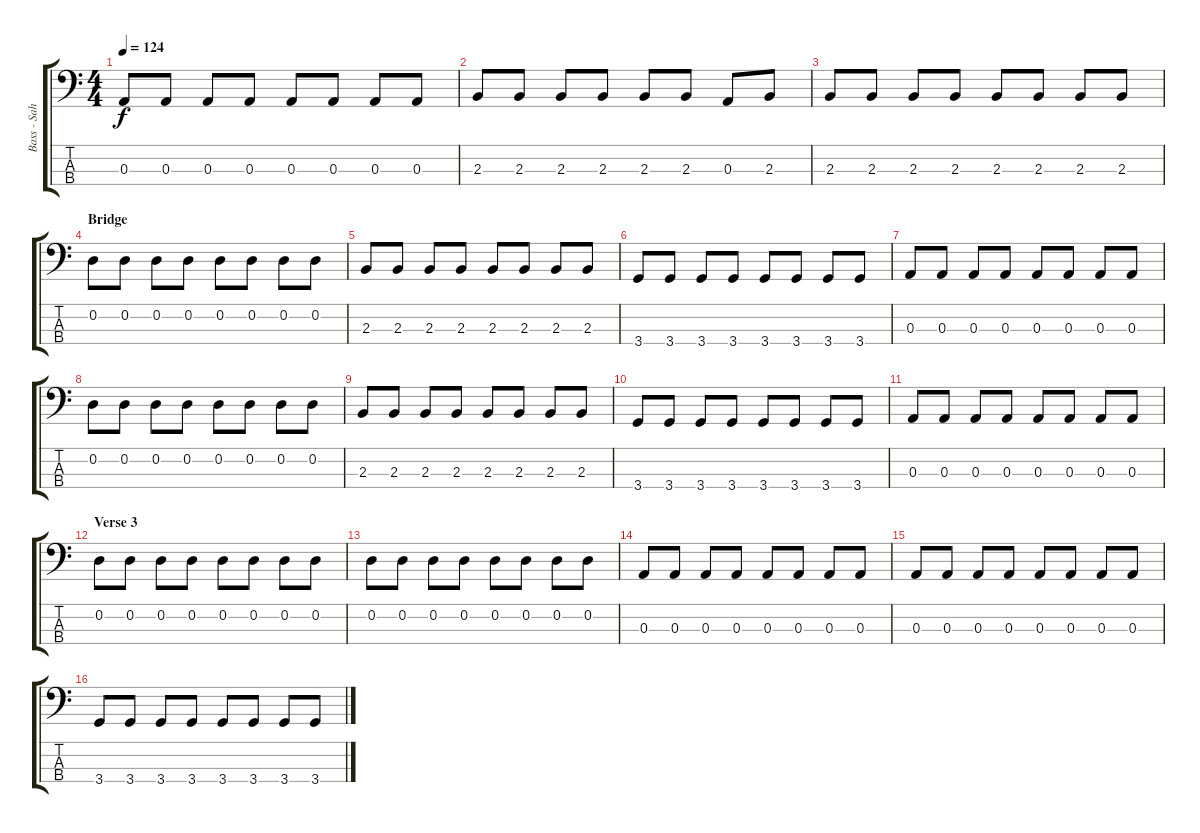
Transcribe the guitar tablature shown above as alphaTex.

\track ("Bass - Sahnie" "Bass - Sah") {instrument electricbasspick}
\staff {score tabs}
\tuning (G2 D2 A1 E1) {hide}
\ts (4 4)
\tempo 124
\clef f4
\ks c
0.3.8{dy f} 0.3.8 0.3.8 0.3.8 0.3.8 0.3.8 0.3.8 0.3.8 |
2.3.8 2.3.8 2.3.8 2.3.8 2.3.8 2.3.8 0.3.8 2.3.8 |
2.3.8 2.3.8 2.3.8 2.3.8 2.3.8 2.3.8 2.3.8 2.3.8 |
\section ("" "Bridge")
0.2.8 0.2.8 0.2.8 0.2.8 0.2.8 0.2.8 0.2.8 0.2.8 |
2.3.8 2.3.8 2.3.8 2.3.8 2.3.8 2.3.8 2.3.8 2.3.8 |
3.4.8 3.4.8 3.4.8 3.4.8 3.4.8 3.4.8 3.4.8 3.4.8 |
0.3.8 0.3.8 0.3.8 0.3.8 0.3.8 0.3.8 0.3.8 0.3.8 |
0.2.8 0.2.8 0.2.8 0.2.8 0.2.8 0.2.8 0.2.8 0.2.8 |
2.3.8 2.3.8 2.3.8 2.3.8 2.3.8 2.3.8 2.3.8 2.3.8 |
3.4.8 3.4.8 3.4.8 3.4.8 3.4.8 3.4.8 3.4.8 3.4.8 |
0.3.8 0.3.8 0.3.8 0.3.8 0.3.8 0.3.8 0.3.8 0.3.8 |
\section ("" "Verse 3")
0.2.8 0.2.8 0.2.8 0.2.8 0.2.8 0.2.8 0.2.8 0.2.8 |
0.2.8 0.2.8 0.2.8 0.2.8 0.2.8 0.2.8 0.2.8 0.2.8 |
0.3.8 0.3.8 0.3.8 0.3.8 0.3.8 0.3.8 0.3.8 0.3.8 |
0.3.8 0.3.8 0.3.8 0.3.8 0.3.8 0.3.8 0.3.8 0.3.8 |
3.4.8 3.4.8 3.4.8 3.4.8 3.4.8 3.4.8 3.4.8 3.4.8
